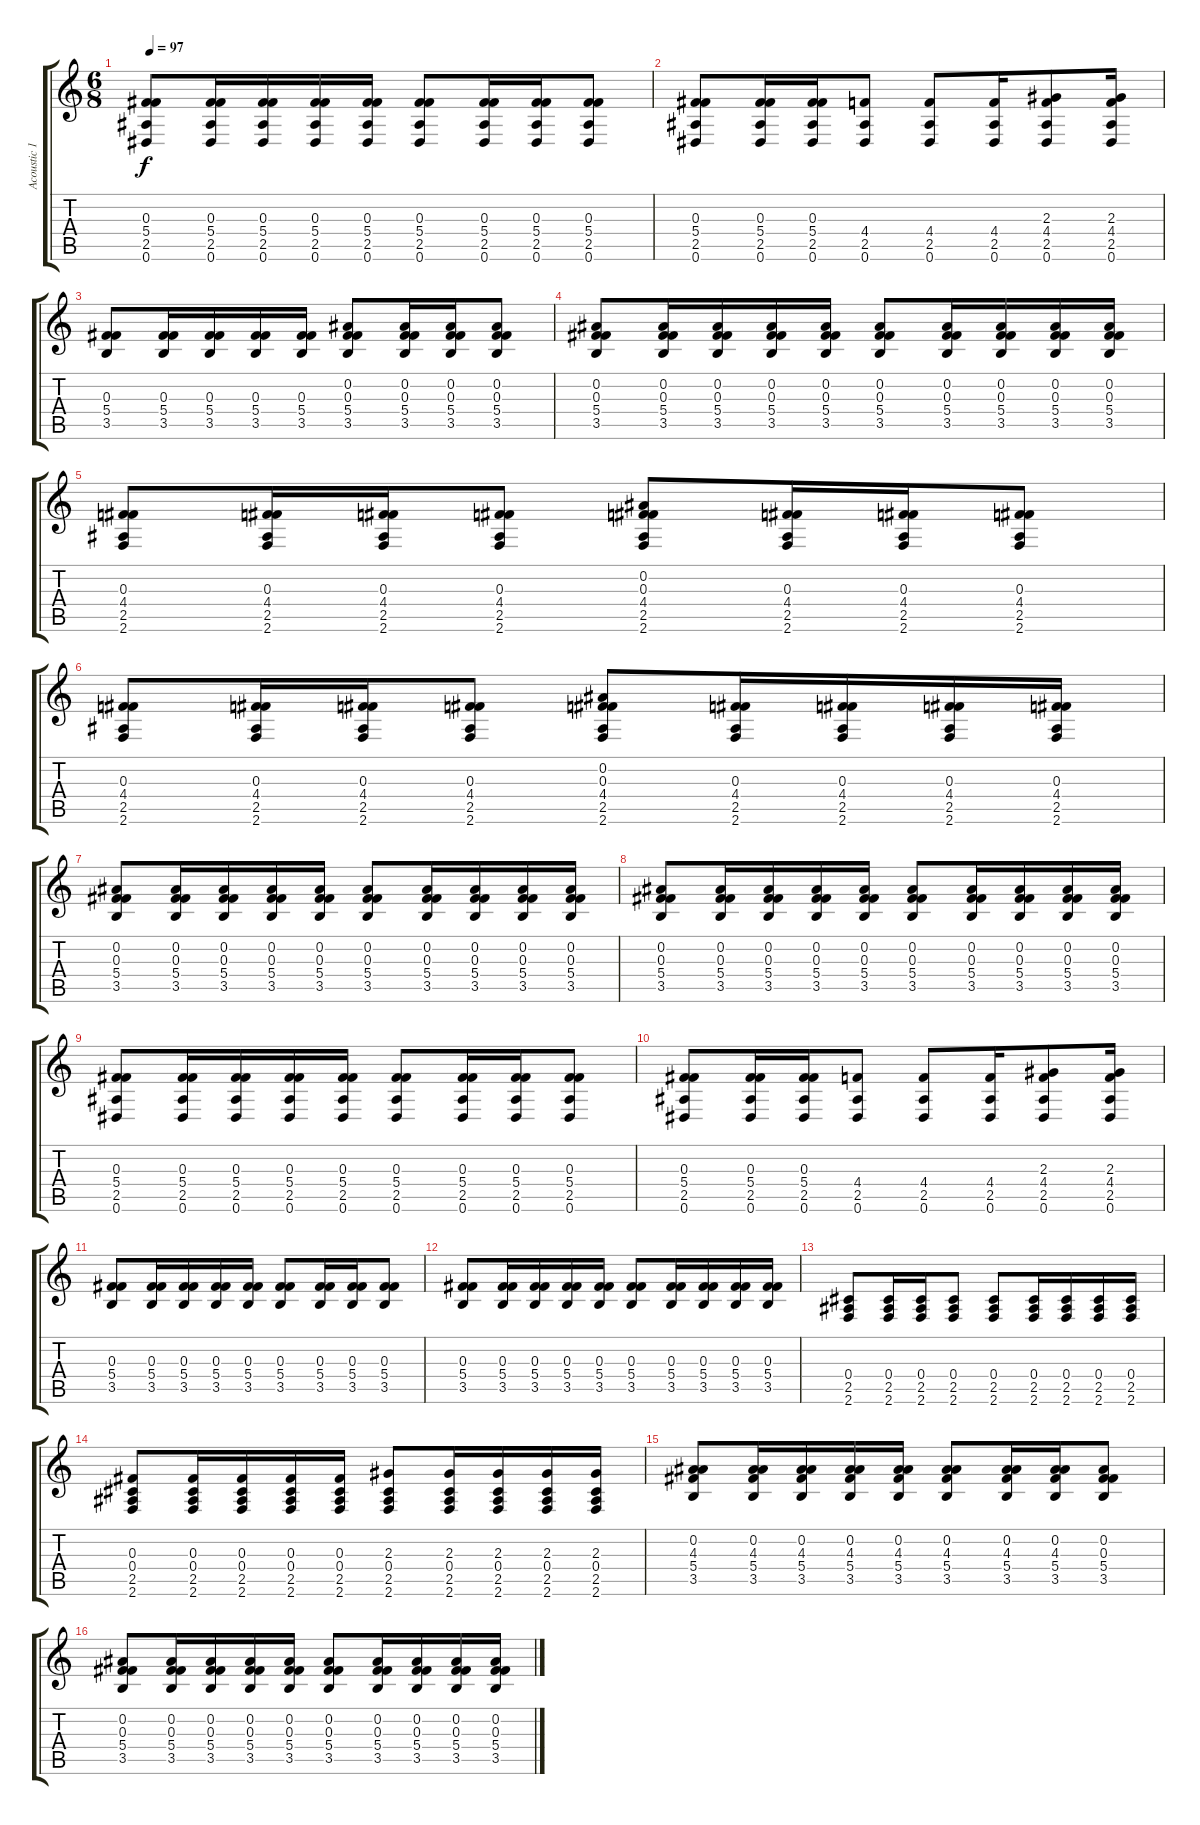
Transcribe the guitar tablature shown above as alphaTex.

\track ("Acoustic 1" "Acoustic 1") {instrument acousticguitarnylon}
\staff {score tabs}
\tuning (Eb4 Bb3 Gb3 Db3 Ab2 Eb2) {hide}
\ts (6 8)
\tempo 97
\clef g2
\ks c
(0.3 5.4 2.5 0.6).8{dy f} (0.3 5.4 2.5 0.6).16 (0.3 5.4 2.5 0.6).16 (0.3 5.4 2.5 0.6).16 (0.3 5.4 2.5 0.6).16 (0.3 5.4 2.5 0.6).8 (0.3 5.4 2.5 0.6).16 (0.3 5.4 2.5 0.6).16 (0.3 5.4 2.5 0.6).8 |
(0.3 5.4 2.5 0.6).8 (0.3 5.4 2.5 0.6).16 (0.3 5.4 2.5 0.6).16 (4.4 2.5 0.6).8 (4.4 2.5 0.6).8 (4.4 2.5 0.6).16 (2.3 4.4 2.5 0.6).8 (2.3 4.4 2.5 0.6).16 |
(0.3 5.4 3.5).8 (0.3 5.4 3.5).16 (0.3 5.4 3.5).16 (0.3 5.4 3.5).16 (0.3 5.4 3.5).16 (0.2 0.3 5.4 3.5).8 (0.2 0.3 5.4 3.5).16 (0.2 0.3 5.4 3.5).16 (0.2 0.3 5.4 3.5).8 |
(0.2 0.3 5.4 3.5).8 (0.2 0.3 5.4 3.5).16 (0.2 0.3 5.4 3.5).16 (0.2 0.3 5.4 3.5).16 (0.2 0.3 5.4 3.5).16 (0.2 0.3 5.4 3.5).8 (0.2 0.3 5.4 3.5).16 (0.2 0.3 5.4 3.5).16 (0.2 0.3 5.4 3.5).16 (0.2 0.3 5.4 3.5).16 |
(0.3 4.4 2.5 2.6).8 (0.3 4.4 2.5 2.6).16 (0.3 4.4 2.5 2.6).16 (0.3 4.4 2.5 2.6).8 (0.2 0.3 4.4 2.5 2.6).8 (0.3 4.4 2.5 2.6).16 (0.3 4.4 2.5 2.6).16 (0.3 4.4 2.5 2.6).8 |
(0.3 4.4 2.5 2.6).8 (0.3 4.4 2.5 2.6).16 (0.3 4.4 2.5 2.6).16 (0.3 4.4 2.5 2.6).8 (0.2 0.3 4.4 2.5 2.6).8 (0.3 4.4 2.5 2.6).16 (0.3 4.4 2.5 2.6).16 (0.3 4.4 2.5 2.6).16 (0.3 4.4 2.5 2.6).16 |
(0.2 0.3 5.4 3.5).8 (0.2 0.3 5.4 3.5).16 (0.2 0.3 5.4 3.5).16 (0.2 0.3 5.4 3.5).16 (0.2 0.3 5.4 3.5).16 (0.2 0.3 5.4 3.5).8 (0.2 0.3 5.4 3.5).16 (0.2 0.3 5.4 3.5).16 (0.2 0.3 5.4 3.5).16 (0.2 0.3 5.4 3.5).16 |
(0.2 0.3 5.4 3.5).8 (0.2 0.3 5.4 3.5).16 (0.2 0.3 5.4 3.5).16 (0.2 0.3 5.4 3.5).16 (0.2 0.3 5.4 3.5).16 (0.2 0.3 5.4 3.5).8 (0.2 0.3 5.4 3.5).16 (0.2 0.3 5.4 3.5).16 (0.2 0.3 5.4 3.5).16 (0.2 0.3 5.4 3.5).16 |
(0.3 5.4 2.5 0.6).8 (0.3 5.4 2.5 0.6).16 (0.3 5.4 2.5 0.6).16 (0.3 5.4 2.5 0.6).16 (0.3 5.4 2.5 0.6).16 (0.3 5.4 2.5 0.6).8 (0.3 5.4 2.5 0.6).16 (0.3 5.4 2.5 0.6).16 (0.3 5.4 2.5 0.6).8 |
(0.3 5.4 2.5 0.6).8 (0.3 5.4 2.5 0.6).16 (0.3 5.4 2.5 0.6).16 (4.4 2.5 0.6).8 (4.4 2.5 0.6).8 (4.4 2.5 0.6).16 (2.3 4.4 2.5 0.6).8 (2.3 4.4 2.5 0.6).16 |
(0.3 5.4 3.5).8 (0.3 5.4 3.5).16 (0.3 5.4 3.5).16 (0.3 5.4 3.5).16 (0.3 5.4 3.5).16 (0.3 5.4 3.5).8 (0.3 5.4 3.5).16 (0.3 5.4 3.5).16 (0.3 5.4 3.5).8 |
(0.3 5.4 3.5).8 (0.3 5.4 3.5).16 (0.3 5.4 3.5).16 (0.3 5.4 3.5).16 (0.3 5.4 3.5).16 (0.3 5.4 3.5).8 (0.3 5.4 3.5).16 (0.3 5.4 3.5).16 (0.3 5.4 3.5).16 (0.3 5.4 3.5).16 |
(0.4 2.5 2.6).8 (0.4 2.5 2.6).16 (0.4 2.5 2.6).16 (0.4 2.5 2.6).8 (0.4 2.5 2.6).8 (0.4 2.5 2.6).16 (0.4 2.5 2.6).16 (0.4 2.5 2.6).16 (0.4 2.5 2.6).16 |
(0.3 0.4 2.5 2.6).8 (0.3 0.4 2.5 2.6).16 (0.3 0.4 2.5 2.6).16 (0.3 0.4 2.5 2.6).16 (0.3 0.4 2.5 2.6).16 (2.3 0.4 2.5 2.6).8 (2.3 0.4 2.5 2.6).16 (2.3 0.4 2.5 2.6).16 (2.3 0.4 2.5 2.6).16 (2.3 0.4 2.5 2.6).16 |
(0.2 4.3 5.4 3.5).8 (0.2 4.3 5.4 3.5).16 (0.2 4.3 5.4 3.5).16 (0.2 4.3 5.4 3.5).16 (0.2 4.3 5.4 3.5).16 (0.2 4.3 5.4 3.5).8 (0.2 4.3 5.4 3.5).16 (0.2 4.3 5.4 3.5).16 (0.2 0.3 5.4 3.5).8 |
(0.2 0.3 5.4 3.5).8 (0.2 0.3 5.4 3.5).16 (0.2 0.3 5.4 3.5).16 (0.2 0.3 5.4 3.5).16 (0.2 0.3 5.4 3.5).16 (0.2 0.3 5.4 3.5).8 (0.2 0.3 5.4 3.5).16 (0.2 0.3 5.4 3.5).16 (0.2 0.3 5.4 3.5).16 (0.2 0.3 5.4 3.5).16
